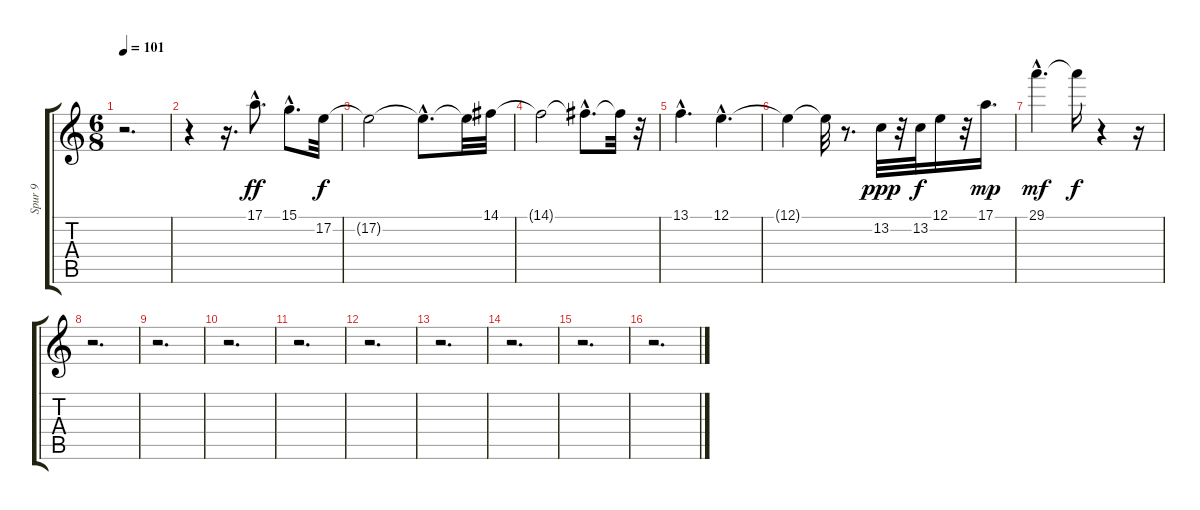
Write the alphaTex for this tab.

\track ("Spur 9" "Spur 9") {instrument vibraphone}
\staff {score tabs}
\tuning (E4 B3 G3 D3 A2 E2) {hide}
\ts (6 8)
\tempo 101
\clef g2
\ks c
r.2{d dy f} |
r.4 r.16{d} 17.1{hac}.8{d dy ff} 15.1{hac}.8{d} 17.2.32{dy f} |
17.2{t}.2 17.2{hac t}.8{d} 17.2{t}.32 14.1.32 |
14.1{t}.2 14.1{hac t}.8{d} 14.1{t}.32 r.32 |
13.1{hac}.4{d} 12.1{hac}.4{d} |
12.1{t}.4 12.1{t}.32 r.8{d} 13.2.32{dy ppp} r.32 13.2.32{dy f} 12.1.16 r.32 17.1.16{d dy mp} |
29.1{hac}.4{d dy mf} 29.1{t}.16{dy f} r.4 r.16 |
r.2{d} |
r.2{d} |
r.2{d} |
r.2{d} |
r.2{d} |
r.2{d} |
r.2{d} |
r.2{d} |
r.2{d}
